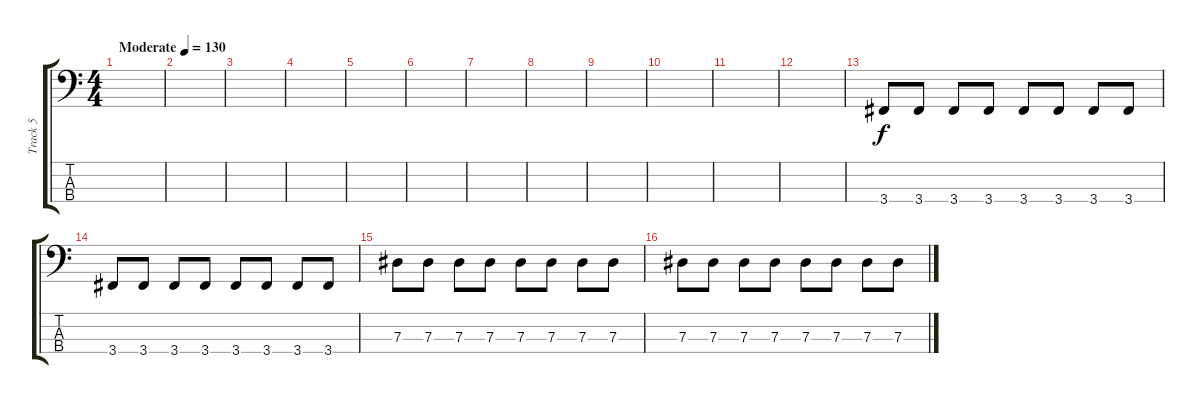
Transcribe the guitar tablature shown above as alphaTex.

\track ("Track 5" "Track 5") {instrument electricbassfinger}
\staff {score tabs}
\tuning (Gb2 Db2 Ab1 Eb1) {hide}
\ts (4 4)
\tempo (130 "Moderate")
\clef f4
\ks c
|
|
|
|
|
|
|
|
|
|
|
|
3.4.8 3.4.8 3.4.8 3.4.8 3.4.8 3.4.8 3.4.8 3.4.8 |
3.4.8 3.4.8 3.4.8 3.4.8 3.4.8 3.4.8 3.4.8 3.4.8 |
7.3.8 7.3.8 7.3.8 7.3.8 7.3.8 7.3.8 7.3.8 7.3.8 |
7.3.8 7.3.8 7.3.8 7.3.8 7.3.8 7.3.8 7.3.8 7.3.8
